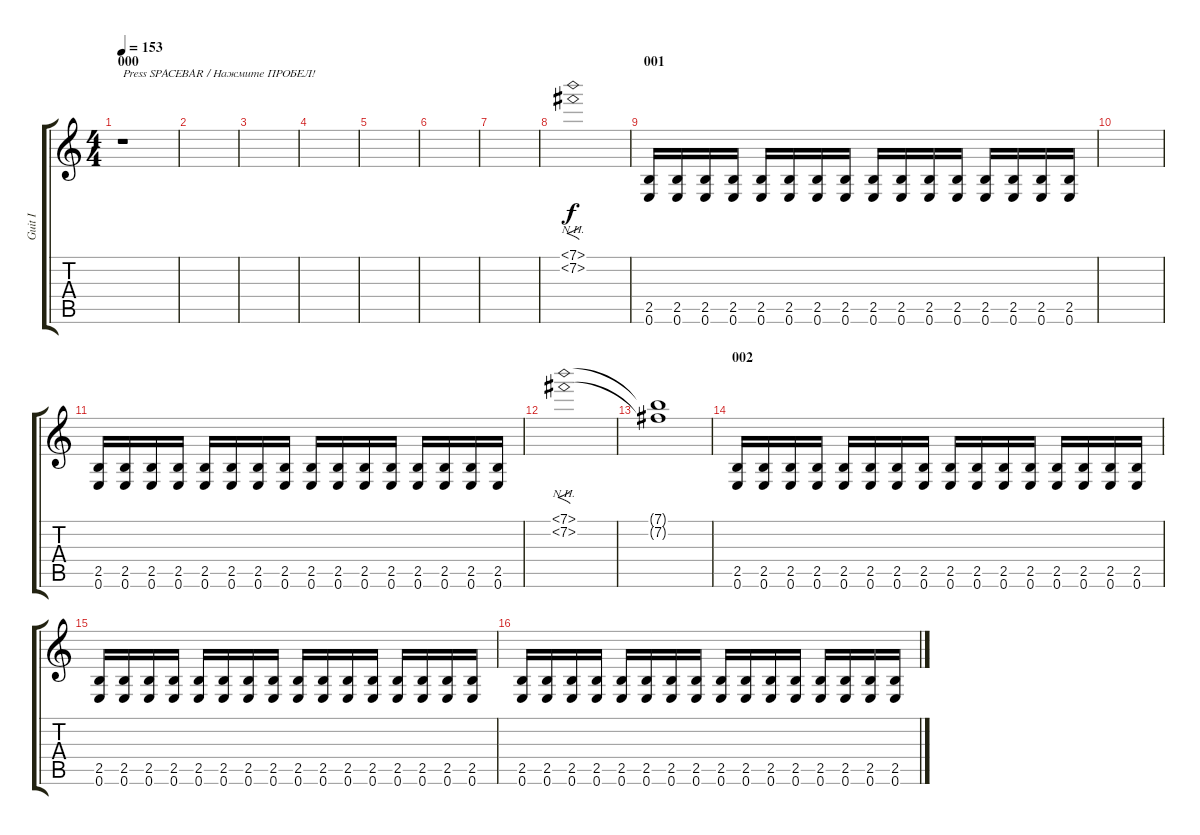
\track ("Guit I" "Guit I") {instrument distortionguitar}
\staff {score tabs}
\tuning (E4 B3 G3 D3 A2 E2) {hide}
\ts (4 4)
\section ("" "000")
\tempo 153
\clef g2
\ks c
r.1{txt "Press SPACEBAR / Нажмите ПРОБЕЛ!" dy f instrument distortionguitar} |
|
|
|
|
|
|
(7.1{nh} 7.2{nh}).1{f} |
\section ("" "001")
(2.5 0.6).16 (2.5 0.6).16 (2.5 0.6).16 (2.5 0.6).16 (2.5 0.6).16 (2.5 0.6).16 (2.5 0.6).16 (2.5 0.6).16 (2.5 0.6).16 (2.5 0.6).16 (2.5 0.6).16 (2.5 0.6).16 (2.5 0.6).16 (2.5 0.6).16 (2.5 0.6).16 (2.5 0.6).16 |
|
(2.5 0.6).16 (2.5 0.6).16 (2.5 0.6).16 (2.5 0.6).16 (2.5 0.6).16 (2.5 0.6).16 (2.5 0.6).16 (2.5 0.6).16 (2.5 0.6).16 (2.5 0.6).16 (2.5 0.6).16 (2.5 0.6).16 (2.5 0.6).16 (2.5 0.6).16 (2.5 0.6).16 (2.5 0.6).16 |
(7.1{nh} 7.2{nh}).1{f} |
(7.1{t} 7.2{t}).1 |
\section ("" "002")
(2.5 0.6).16 (2.5 0.6).16 (2.5 0.6).16 (2.5 0.6).16 (2.5 0.6).16 (2.5 0.6).16 (2.5 0.6).16 (2.5 0.6).16 (2.5 0.6).16 (2.5 0.6).16 (2.5 0.6).16 (2.5 0.6).16 (2.5 0.6).16 (2.5 0.6).16 (2.5 0.6).16 (2.5 0.6).16 |
(2.5 0.6).16 (2.5 0.6).16 (2.5 0.6).16 (2.5 0.6).16 (2.5 0.6).16 (2.5 0.6).16 (2.5 0.6).16 (2.5 0.6).16 (2.5 0.6).16 (2.5 0.6).16 (2.5 0.6).16 (2.5 0.6).16 (2.5 0.6).16 (2.5 0.6).16 (2.5 0.6).16 (2.5 0.6).16 |
(2.5 0.6).16 (2.5 0.6).16 (2.5 0.6).16 (2.5 0.6).16 (2.5 0.6).16 (2.5 0.6).16 (2.5 0.6).16 (2.5 0.6).16 (2.5 0.6).16 (2.5 0.6).16 (2.5 0.6).16 (2.5 0.6).16 (2.5 0.6).16 (2.5 0.6).16 (2.5 0.6).16 (2.5 0.6).16
